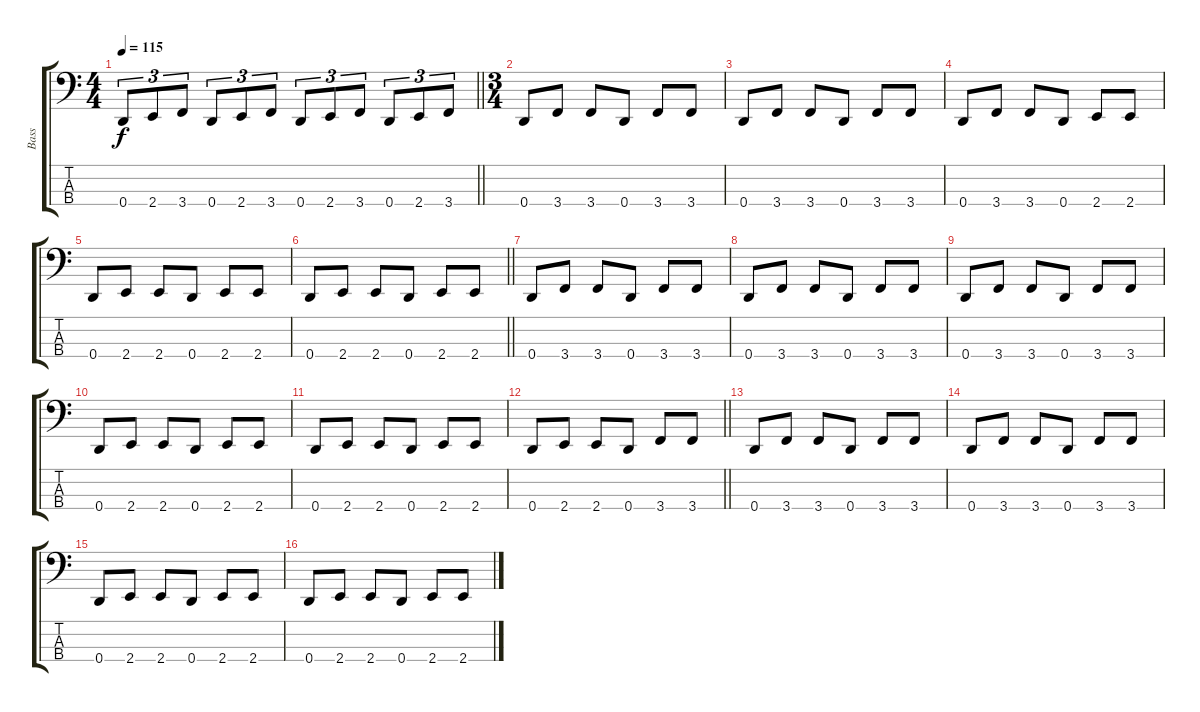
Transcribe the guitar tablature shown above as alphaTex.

\track ("Bass" "Bass") {instrument electricbassfinger}
\staff {score tabs}
\tuning (F2 C2 G1 D1) {hide}
\ts (4 4)
\tempo 115
\clef f4
\barLineRight lightlight
\ks c
0.4.8{tu (3 2) dy f} 2.4.8{tu (3 2)} 3.4.8{tu (3 2)} 0.4.8{tu (3 2)} 2.4.8{tu (3 2)} 3.4.8{tu (3 2)} 0.4.8{tu (3 2)} 2.4.8{tu (3 2)} 3.4.8{tu (3 2)} 0.4.8{tu (3 2)} 2.4.8{tu (3 2)} 3.4.8{tu (3 2)} |
\ts (3 4)
\section ("" "")
0.4.8 3.4.8 3.4.8 0.4.8 3.4.8 3.4.8 |
0.4.8 3.4.8 3.4.8 0.4.8 3.4.8 3.4.8 |
0.4.8 3.4.8 3.4.8 0.4.8 2.4.8 2.4.8 |
0.4.8 2.4.8 2.4.8 0.4.8 2.4.8 2.4.8 |
\barLineRight lightlight
0.4.8 2.4.8 2.4.8 0.4.8 2.4.8 2.4.8 |
0.4.8 3.4.8 3.4.8 0.4.8 3.4.8 3.4.8 |
0.4.8 3.4.8 3.4.8 0.4.8 3.4.8 3.4.8 |
0.4.8 3.4.8 3.4.8 0.4.8 3.4.8 3.4.8 |
0.4.8 2.4.8 2.4.8 0.4.8 2.4.8 2.4.8 |
0.4.8 2.4.8 2.4.8 0.4.8 2.4.8 2.4.8 |
\barLineRight lightlight
0.4.8 2.4.8 2.4.8 0.4.8 3.4.8 3.4.8 |
0.4.8 3.4.8 3.4.8 0.4.8 3.4.8 3.4.8 |
0.4.8 3.4.8 3.4.8 0.4.8 3.4.8 3.4.8 |
0.4.8 2.4.8 2.4.8 0.4.8 2.4.8 2.4.8 |
0.4.8 2.4.8 2.4.8 0.4.8 2.4.8 2.4.8
